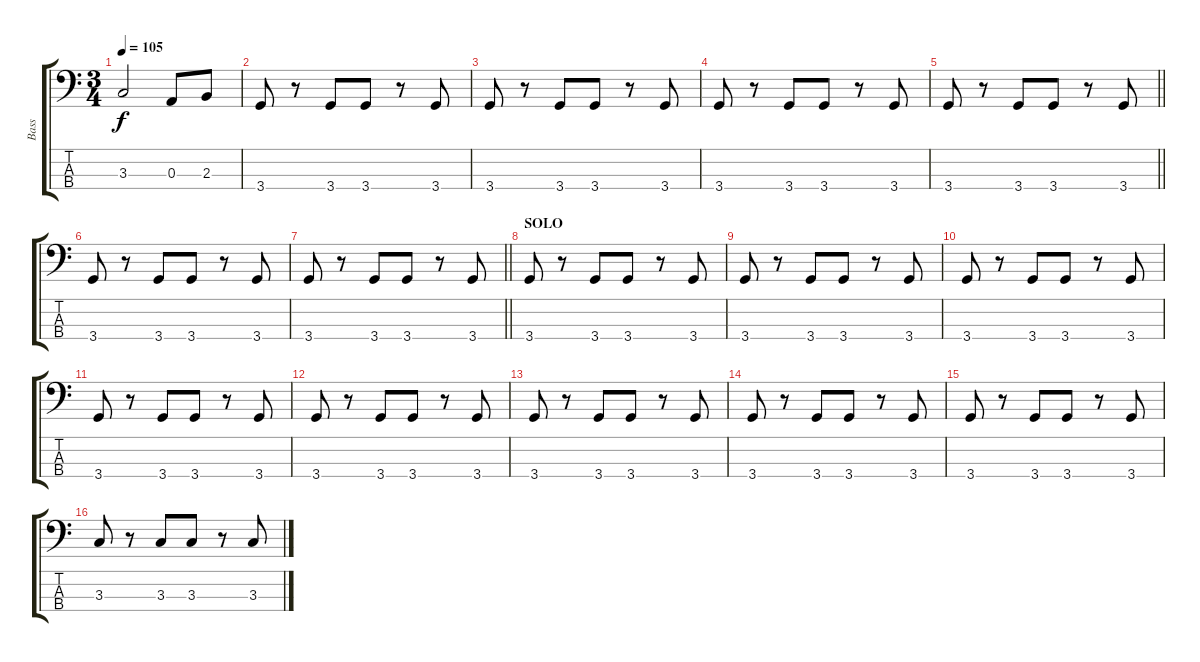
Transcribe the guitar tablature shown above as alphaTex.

\track ("Bass" "Bass") {instrument electricbassfinger}
\staff {score tabs}
\tuning (G2 D2 A1 E1) {hide}
\ts (3 4)
\tempo 105
\clef f4
\ks c
3.3.2{dy f} 0.3.8 2.3.8 |
3.4.8 r.8 3.4.8 3.4.8 r.8 3.4.8 |
3.4.8 r.8 3.4.8 3.4.8 r.8 3.4.8 |
3.4.8 r.8 3.4.8 3.4.8 r.8 3.4.8 |
\barLineRight lightlight
3.4.8 r.8 3.4.8 3.4.8 r.8 3.4.8 |
3.4.8 r.8 3.4.8 3.4.8 r.8 3.4.8 |
\barLineRight lightlight
3.4.8 r.8 3.4.8 3.4.8 r.8 3.4.8 |
\section ("" "SOLO")
3.4.8 r.8 3.4.8 3.4.8 r.8 3.4.8 |
3.4.8 r.8 3.4.8 3.4.8 r.8 3.4.8 |
3.4.8 r.8 3.4.8 3.4.8 r.8 3.4.8 |
3.4.8 r.8 3.4.8 3.4.8 r.8 3.4.8 |
3.4.8 r.8 3.4.8 3.4.8 r.8 3.4.8 |
3.4.8 r.8 3.4.8 3.4.8 r.8 3.4.8 |
3.4.8 r.8 3.4.8 3.4.8 r.8 3.4.8 |
3.4.8 r.8 3.4.8 3.4.8 r.8 3.4.8 |
3.3.8 r.8 3.3.8 3.3.8 r.8 3.3.8
